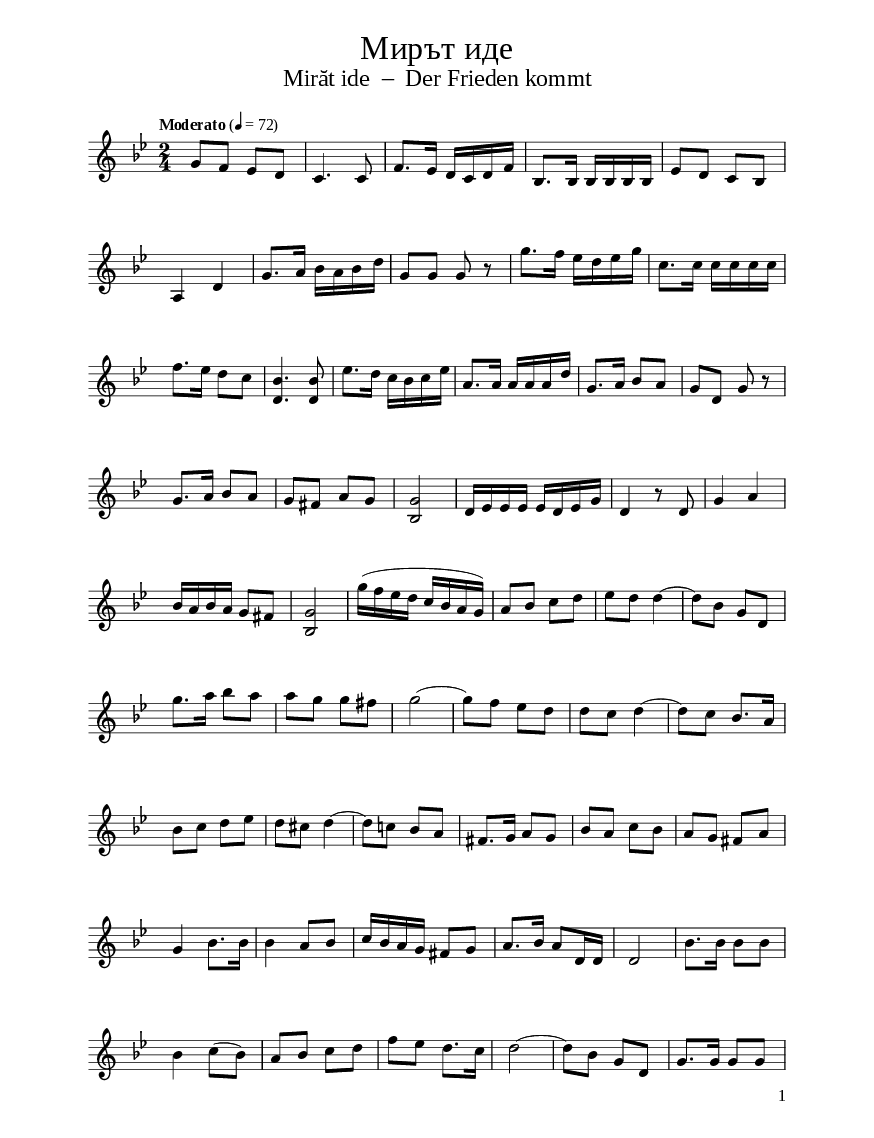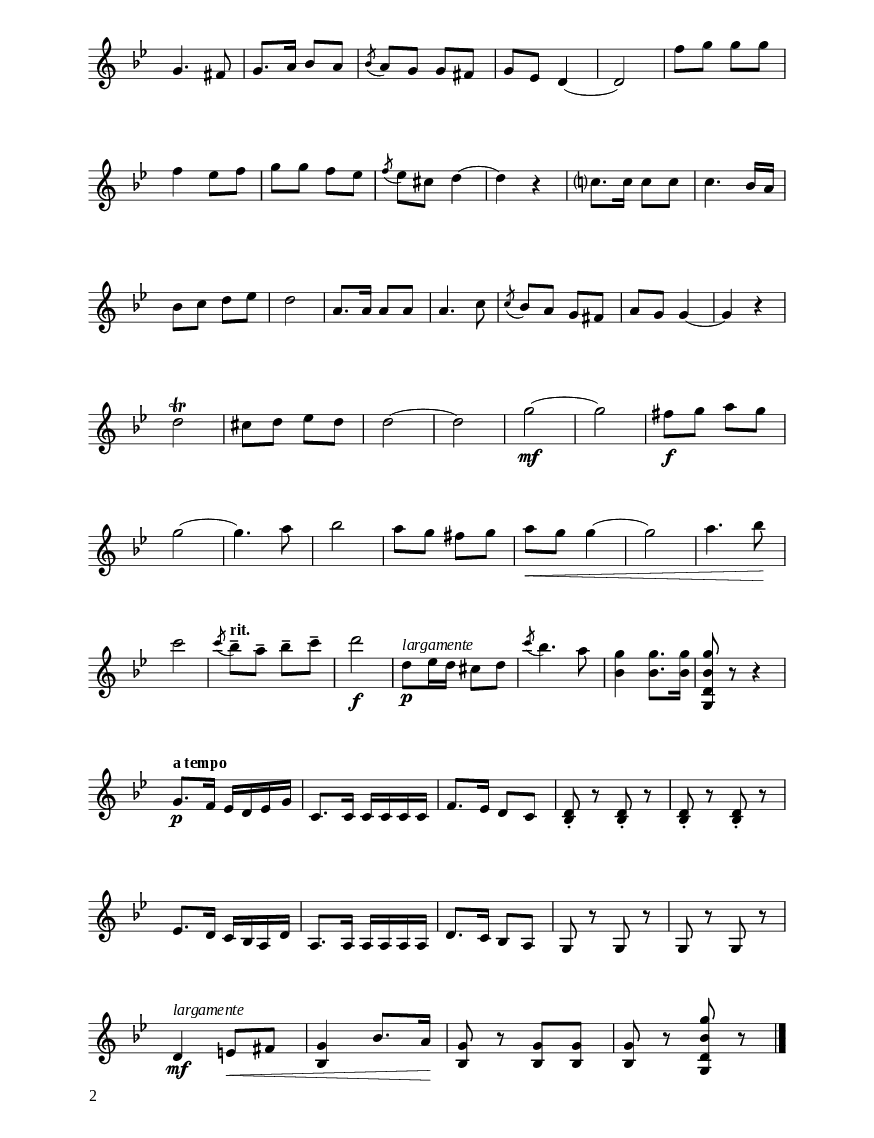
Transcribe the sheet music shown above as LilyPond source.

\version "2.24.1"

% include paper part and global functions
\include "include/globals.ily"

\bookpart {
  \label #'ref156
  \tocItem \markup "Мирът иде – Mirăt ide"
  \include "include/bookpart-paper.ily"
  \score {
    \include "include/score-layout.ily"

    \new Voice \relative c' {
      \clef treble
      \key g \minor
      \time 2/4
      \tempoFunc "Moderato" 4 "72"
      \autoBeamOff
      g'8[f8] es8[d8] | \noBreak
      c4. c8 | \noBreak
      f8.[es16] d16[c16 d16 f16] | \noBreak
      bes,8.[bes16] bes16[bes16 bes16 bes16] | \noBreak
      es8[d8] c8[bes8] | \break

      a4 d4 | \noBreak
      g8.[a16] bes[a bes d] | \noBreak
      g,8[g] g r | \noBreak
      g'8.[f16] ees[d es g] | \noBreak
      c,8.[c16] c[c c c] | \break

      f8.[es16] d8[c] | \noBreak
      <d, bes'>4. <d bes'>8 | \noBreak
      ees'8.[d16] c[bes c ees] | \noBreak
      a,8.[a16] \stemUp a[a a d] | \noBreak
      g,8.[a16] bes8[a] | \noBreak
      g[d] g r | \break

      g8.[a16] bes8[a] | \noBreak
      g[fis] a[g] | \noBreak
      <bes, g'>2 | \noBreak
      d16[ees ees ees] ees[d ees g] | \noBreak
      d4 r8 d | \noBreak
      g4 a | \break

      bes16[a bes a] g8[fis] | \noBreak
      <bes, g'>2 | \noBreak \stemNeutral
      g''16([f ees d] c[bes a g]) | \noBreak
      a8[bes] c[d] | \noBreak
      es[d] d4~ | \noBreak
      d8[bes] g[d] \break

      g'8.[a16] bes8[a] | \noBreak
      a[g] g[fis] | \noBreak
      g2~ | \noBreak
      g8[f] ees[d] | \noBreak
      d[c] d4 ~ | \noBreak
      d8[c] bes8.[a16] | \break

      bes8[c] d[ees] | \noBreak
      d[cis] d4~ | \noBreak
      d8[c!] bes[a] | \noBreak
      fis8.[g16] a8[g] | \noBreak
      bes[a] c[bes] | \barNumberCheck #40 \noBreak
      a[g] fis[a] | \break

      g4 bes8.[bes16] | \noBreak
      bes4 a8[bes] | \noBreak
      c16[bes a g] fis8[g] | \noBreak
      a8.[bes16] a8[d,16 d] | \noBreak
      d2 | \noBreak
      bes'8.[bes16] bes8[bes] | \break

      bes4 c8([bes]) | \noBreak
      a[bes] c[d] | \noBreak
      f[ees] d8.[c16] | \barNumberCheck #50 \noBreak
      d2~ | \noBreak
      d8[bes] g[d] | \noBreak
      g8.[g16] g8[g] | \break

      g4. fis8 | \noBreak
      g8.[a16] bes8[a] | \noBreak
      \acciaccatura { bes } a[g] g[fis] | \noBreak
      g[ees] d4~ | \noBreak
      d2 | \noBreak
      f'8[g] g[g] | \break

      f4 ees8[f] | \noBreak
      g[g] f[ees] | \noBreak
      \acciaccatura { f } ees[cis] d4~ | \noBreak
      d r | \noBreak
      c?8.[c16] c8[c] | \noBreak
      c4. bes16[a] | \break

      bes8[c] d[ees] | \noBreak
      d2 | \noBreak
      a8.[a16] a8[a] | \noBreak
      a4. c8 | \noBreak
      \acciaccatura { c } bes[a] g[fis] | \noBreak
      a[g] g4~ | \noBreak
      g r | \break

      d'2\trill | \noBreak
      cis8[d] ees[d] | \noBreak
      d2~ | \noBreak
      d2 | \noBreak
      g2\mf ~ | \noBreak
      g2 | \noBreak
      fis8\f[g] a[g] | \break

      g2~ | \noBreak
      g4. a8 | \noBreak
      bes2 | \noBreak
      a8[g] fis[g] | \noBreak
      a\<[g] g4 ~ | \noBreak
      g2 | \noBreak
      a4. bes8\! | \break

      c2 | \noBreak
      \acciaccatura { c8 } \tempo "rit." bes \tenuto[a\tenuto] bes\tenuto[c\tenuto] \noBreak
      d2\f \noBreak
      d,8^\markup{ \italic {largamente} }\p[ees16 d] cis8[d]  | \noBreak
      \acciaccatura { c' } bes4. a8 | \noBreak
      <g bes,>4 <g bes,>8.[<g bes,>16] | \noBreak
      <g,, d' bes' g'>8 r r4 | \break

      \tempo "a tempo"
      g'8.\p[f16] ees[d ees g] | \noBreak
      c,8.[c16] c[c c c] | \noBreak
      f8.[ees16] d8[c] | \noBreak
      <bes d>8\staccato r  <bes d>8\staccato r | \noBreak
      <bes d>8\staccato r  <bes d>8\staccato r | \break

      ees8.[d16] c[bes a d] | \noBreak
      a8.[a16] a[a a a] | \barNumberCheck #100 \noBreak
      d8.[c16] bes8[a] | \noBreak
      g r g r | \noBreak
      g r g r | \break

      d'4\mf^\markup{ \italic {largamente} } e!8\<[fis] | \noBreak
      <bes, g'>4 bes'8.[a16]\! | \noBreak
      <bes, g'>8 r <bes g'>[<bes g'>] \noBreak
      <bes g'> r <g d' bes' g'> r | \bar "|."

    }

    \addlyrics {


    }

    \addlyrics {

    }
    \header {
      title = \titleFunc "Мирът иде" "Mirăt ide  –  Der Frieden kommt"
    }

    \midi{}

  } % score
  %\markup \dc-two "D.C." "con repitione"

  %\pageBreak

  % include foreign translation(s) of the song
  %\include "lyrics_de/020_bratstvo_edinstvo_lyrics_de.ly"

} % bookpart
